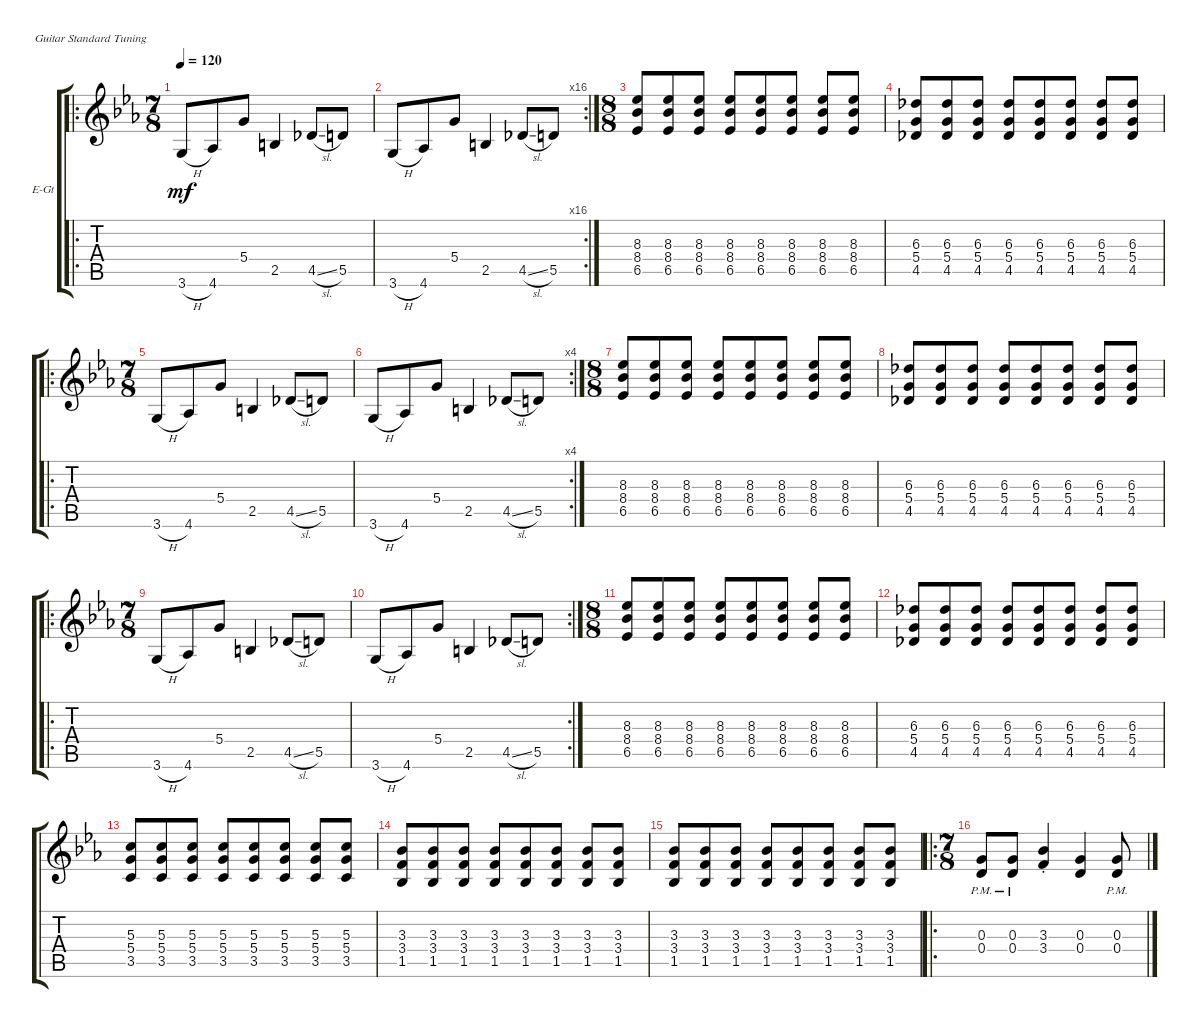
\defaultSystemsLayout 4
\bracketExtendMode groupsimilarinstruments
\firstSystemTrackNameOrientation horizontal
\otherSystemsTrackNameOrientation horizontal
\track ("Electric Guitar" "E-Gt") {instrument distortionguitar}
\staff {score tabs}
\tuning (E4 B3 G3 D3 A2 E2)
\ro
\ts (7 8)
\tempo 120
\clef g2
\ks cminor
3.6{h}.8{dy mf instrument distortionguitar} 4.6.8 5.4.8 2.5.4 4.5{sl}.8 5.5.8 |
\rc 16
3.6{h}.8 4.6.8 5.4.8 2.5.4 4.5{sl}.8 5.5.8 |
\ts (8 8)
(6.5 8.4 8.3).8 (8.3 8.4 6.5).8 (8.3 8.4 6.5).8 (8.3 8.4 6.5).8 (8.3 8.4 6.5).8 (8.3 8.4 6.5).8 (8.3 8.4 6.5).8 (8.3 8.4 6.5).8 |
(4.5 5.4 6.3).8 (5.4 6.3 4.5).8 (4.5 5.4 6.3).8 (4.5 5.4 6.3).8 (4.5 5.4 6.3).8 (4.5 5.4 6.3).8 (4.5 5.4 6.3).8 (4.5 5.4 6.3).8 |
\ro
\ts (7 8)
3.6{h}.8 4.6.8 5.4.8 2.5.4 4.5{sl}.8 5.5.8 |
\rc 4
3.6{h}.8 4.6.8 5.4.8 2.5.4 4.5{sl}.8 5.5.8 |
\ts (8 8)
(6.5 8.4 8.3).8 (8.3 8.4 6.5).8 (8.3 8.4 6.5).8 (8.3 8.4 6.5).8 (8.3 8.4 6.5).8 (8.3 8.4 6.5).8 (8.3 8.4 6.5).8 (8.3 8.4 6.5).8 |
(4.5 5.4 6.3).8 (5.4 6.3 4.5).8 (4.5 5.4 6.3).8 (4.5 5.4 6.3).8 (4.5 5.4 6.3).8 (4.5 5.4 6.3).8 (4.5 5.4 6.3).8 (4.5 5.4 6.3).8 |
\ro
\ts (7 8)
3.6{h}.8 4.6.8 5.4.8 2.5.4 4.5{sl}.8 5.5.8 |
\rc 2
3.6{h}.8 4.6.8 5.4.8 2.5.4 4.5{sl}.8 5.5.8 |
\ts (8 8)
(6.5 8.4 8.3).8 (8.3 8.4 6.5).8 (8.3 8.4 6.5).8 (8.3 8.4 6.5).8 (8.3 8.4 6.5).8 (8.3 8.4 6.5).8 (8.3 8.4 6.5).8 (8.3 8.4 6.5).8 |
(4.5 5.4 6.3).8 (5.4 6.3 4.5).8 (4.5 5.4 6.3).8 (4.5 5.4 6.3).8 (4.5 5.4 6.3).8 (4.5 5.4 6.3).8 (4.5 5.4 6.3).8 (4.5 5.4 6.3).8 |
(5.3 5.4 3.5).8 (3.5 5.4 5.3).8 (3.5 5.4 5.3).8 (3.5 5.4 5.3).8 (3.5 5.4 5.3).8 (3.5 5.4 5.3).8 (3.5 5.4 5.3).8 (3.5 5.4 5.3).8 |
(1.5 3.4 3.3).8 (1.5 3.4 3.3).8 (1.5 3.4 3.3).8 (1.5 3.4 3.3).8 (1.5 3.4 3.3).8 (1.5 3.4 3.3).8 (1.5 3.4 3.3).8 (1.5 3.4 3.3).8 |
(1.5 3.4 3.3).8 (1.5 3.4 3.3).8 (1.5 3.4 3.3).8 (1.5 3.4 3.3).8 (1.5 3.4 3.3).8 (1.5 3.4 3.3).8 (1.5 3.4 3.3).8 (1.5 3.4 3.3).8 |
\ro
\ts (7 8)
(0.4{pm} 0.3{pm}).8 (0.3{pm} 0.4{pm}).8 (3.3{st} 3.4{st}).4 (0.3 0.4).4 (0.4{pm} 0.3{pm}).8
